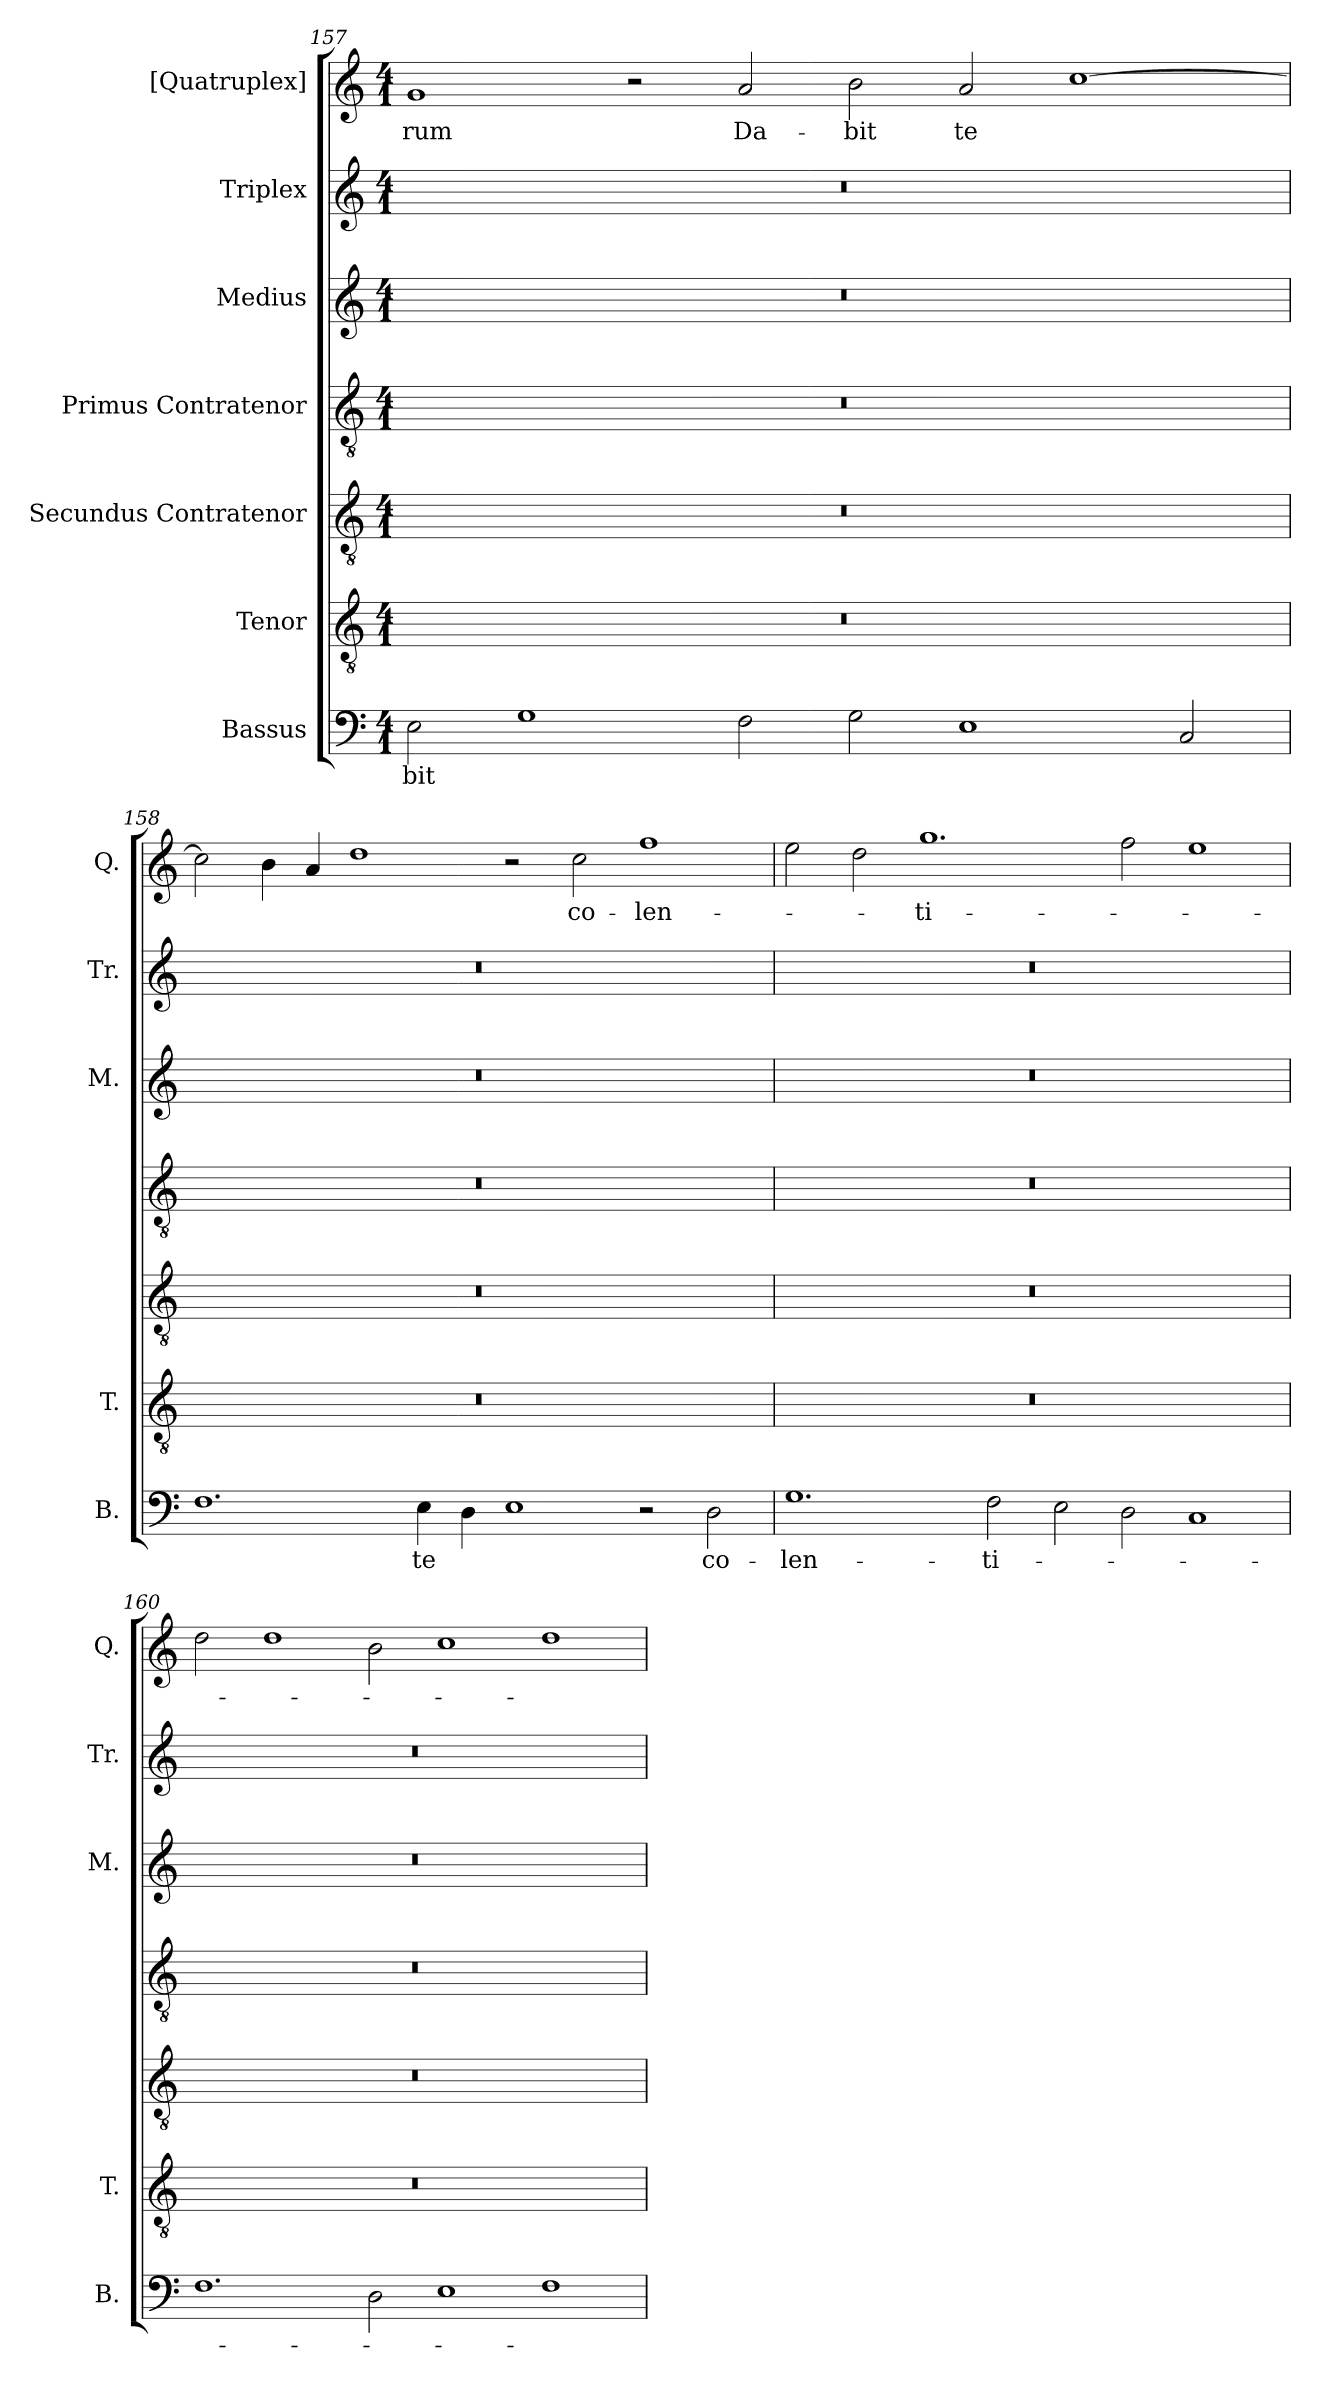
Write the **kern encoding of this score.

**kern	**text	**kern	**kern	**kern	**kern	**kern	**kern	**text
*part7	*part7	*part6	*part5	*part4	*part3	*part2	*part1	*part1
*staff7	*staff7	*staff6	*staff5	*staff4	*staff3	*staff2	*staff1	*staff1
*I"Bassus	*	*I"Tenor	*I"Secundus Contratenor	*I"Primus Contratenor	*I"Medius	*I"Triplex	*I"[Quatruplex]	*
*I'B.	*	*I'T.	*	*	*I'M.	*I'Tr.	*I'Q.	*
!!LO:LB:g=z
*clefF4	*	*clefGv2	*clefGv2	*clefGv2	*clefG2	*clefG2	*clefG2	*
*	*	*ITrd7c12	*ITrd7c12	*ITrd7c12	*	*	*	*
*k[]	*	*k[]	*k[]	*k[]	*k[]	*k[]	*k[]	*
*C:	*	*C:	*C:	*C:	*C:	*C:	*C:	*
*M4/1	*	*M4/1	*M4/1	*M4/1	*M4/1	*M4/1	*M4/1	*
=157	=157	=157	=157	=157	=157	=157	=157	=157
!	!LO:LY:b:color=#000000	!LO:N:vis=1	!LO:N:vis=1	!LO:N:vis=1	!LO:N:vis=1	!LO:N:vis=1	!	!
!	!	!	!	!	!	!	!	!LO:LY:b:color=#000000
2Ei\	-bit	00r	00r	00r	00r	00r	1gi	-rum
1Gi	.	.	.	.	.	.	.	.
.	.	.	.	.	.	.	2r	.
!	!	!	!	!	!	!	!	!LO:LY:b:color=#000000
2Fi\	.	.	.	.	.	.	2ai/	Da-
!	!	!	!	!	!	!	!	!LO:LY:b:color=#000000
2Gi\	.	.	.	.	.	.	2bi\	-bit
!	!	!	!	!	!	!	!	!LO:LY:b:color=#000000
1Ei	.	.	.	.	.	.	2ai/	te
.	.	.	.	.	.	.	[>1cci	.
2Ci/	.	.	.	.	.	.	.	.
=158	=158	=158	=158	=158	=158	=158	=158	=158
!	!	!LO:N:vis=1	!LO:N:vis=1	!LO:N:vis=1	!LO:N:vis=1	!LO:N:vis=1	!	!
1.Fi	.	00r	00r	00r	00r	00r	2cci\]	.
.	.	.	.	.	.	.	4bi\	.
.	.	.	.	.	.	.	4ai/	.
.	.	.	.	.	.	.	1ddi	.
!	!LO:LY:b:color=#000000	!	!	!	!	!	!	!
4Ei\	te	.	.	.	.	.	.	.
4Di\	.	.	.	.	.	.	.	.
1Ei	.	.	.	.	.	.	2r	.
!	!	!	!	!	!	!	!	!LO:LY:b:color=#000000
.	.	.	.	.	.	.	2cci\	co-
!	!	!	!	!	!	!	!	!LO:LY:b:color=#000000
2r	.	.	.	.	.	.	1ffi	-len-
!	!LO:LY:b:color=#000000	!	!	!	!	!	!	!
2Di\	co-	.	.	.	.	.	.	.
!!LO:LB:g=z
=159	=159	=159	=159	=159	=159	=159	=159	=159
!	!LO:LY:b:color=#000000	!LO:N:vis=1	!LO:N:vis=1	!LO:N:vis=1	!LO:N:vis=1	!LO:N:vis=1	!	!
1.Gi	-len-	00r	00r	00r	00r	00r	2eei\	.
.	.	.	.	.	.	.	2ddi\	.
!	!	!	!	!	!	!	!	!LO:LY:b:color=#000000
.	.	.	.	.	.	.	1.ggi	-ti-
!	!LO:LY:b:color=#000000	!	!	!	!	!	!	!
2Fi\	-ti-	.	.	.	.	.	.	.
2Ei\	.	.	.	.	.	.	.	.
2Di\	.	.	.	.	.	.	2ffi\	.
1Ci	.	.	.	.	.	.	1eei	.
=160	=160	=160	=160	=160	=160	=160	=160	=160
!	!	!LO:N:vis=1	!LO:N:vis=1	!LO:N:vis=1	!LO:N:vis=1	!LO:N:vis=1	!	!
1.Fi	.	00r	00r	00r	00r	00r	2ddi\	.
.	.	.	.	.	.	.	1ddi	.
2Di\	.	.	.	.	.	.	2bi\	.
1Ei	.	.	.	.	.	.	1cci	.
1Fi	.	.	.	.	.	.	1ddi	.
=	=	=	=	=	=	=	=	=
*-	*-	*-	*-	*-	*-	*-	*-	*-
